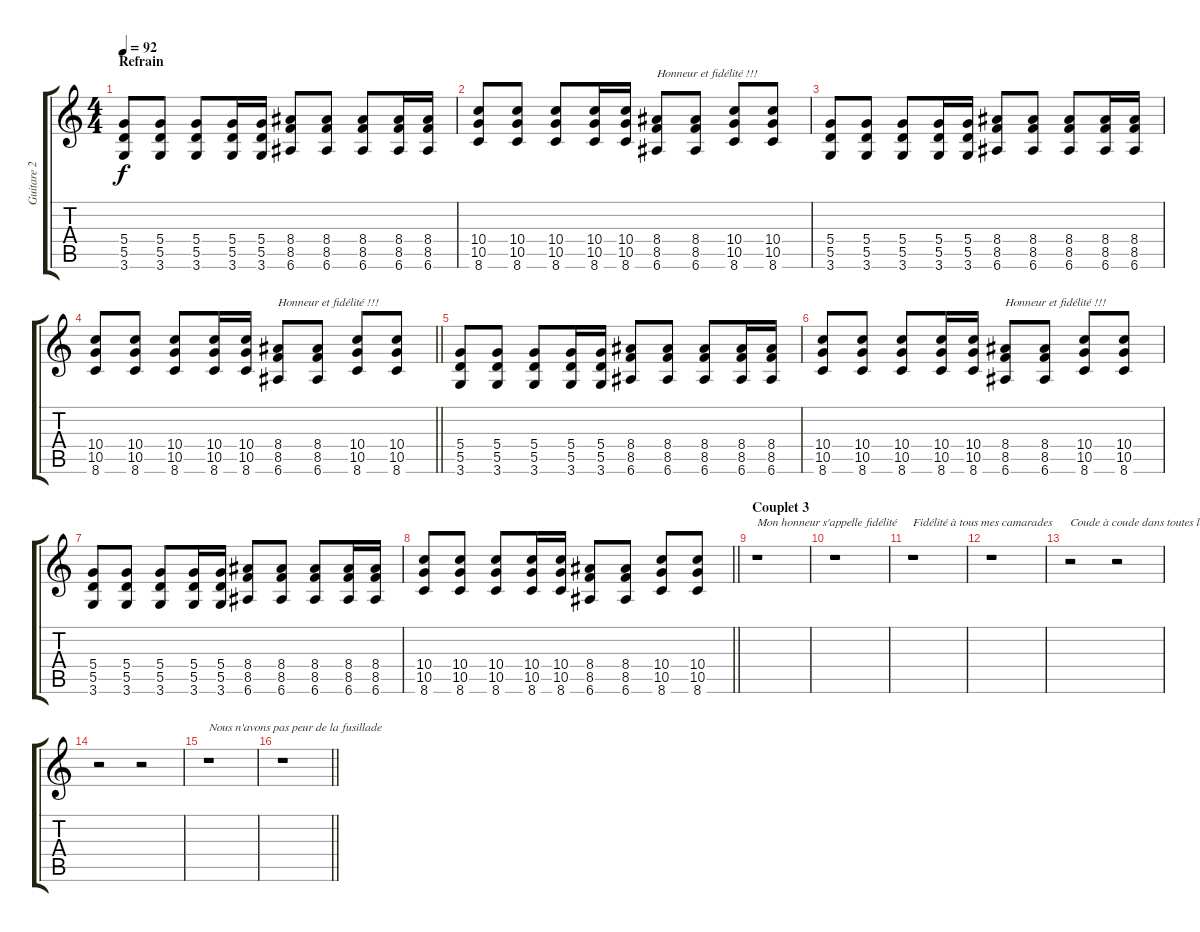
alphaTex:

\track ("Guitare 2" "Guitare 2") {instrument distortionguitar}
\staff {score tabs}
\tuning (E4 B3 G3 D3 A2 E2) {hide}
\ts (4 4)
\section ("" "Refrain")
\tempo 92
\clef g2
\ks c
(5.4 5.5 3.6).8{dy f volume 16} (5.4 5.5 3.6).8 (5.4 5.5 3.6).8 (5.4 5.5 3.6).16 (5.4 5.5 3.6).16 (8.4 8.5 6.6).8 (8.4 8.5 6.6).8 (8.4 8.5 6.6).8 (8.4 8.5 6.6).16 (8.4 8.5 6.6).16 |
(10.4 10.5 8.6).8 (10.4 10.5 8.6).8 (10.4 10.5 8.6).8 (10.4 10.5 8.6).16 (10.4 10.5 8.6).16 (8.4 8.5 6.6).8{txt "Honneur et fidélité !!!"} (8.4 8.5 6.6).8 (10.4 10.5 8.6).8 (10.4 10.5 8.6).8 |
(5.4 5.5 3.6).8 (5.4 5.5 3.6).8 (5.4 5.5 3.6).8 (5.4 5.5 3.6).16 (5.4 5.5 3.6).16 (8.4 8.5 6.6).8 (8.4 8.5 6.6).8 (8.4 8.5 6.6).8 (8.4 8.5 6.6).16 (8.4 8.5 6.6).16 |
\barLineRight lightlight
(10.4 10.5 8.6).8 (10.4 10.5 8.6).8 (10.4 10.5 8.6).8 (10.4 10.5 8.6).16 (10.4 10.5 8.6).16 (8.4 8.5 6.6).8{txt "Honneur et fidélité !!!"} (8.4 8.5 6.6).8 (10.4 10.5 8.6).8 (10.4 10.5 8.6).8 |
(5.4 5.5 3.6).8{volume 16} (5.4 5.5 3.6).8 (5.4 5.5 3.6).8 (5.4 5.5 3.6).16 (5.4 5.5 3.6).16 (8.4 8.5 6.6).8 (8.4 8.5 6.6).8 (8.4 8.5 6.6).8 (8.4 8.5 6.6).16 (8.4 8.5 6.6).16 |
(10.4 10.5 8.6).8 (10.4 10.5 8.6).8 (10.4 10.5 8.6).8 (10.4 10.5 8.6).16 (10.4 10.5 8.6).16 (8.4 8.5 6.6).8{txt "Honneur et fidélité !!!"} (8.4 8.5 6.6).8 (10.4 10.5 8.6).8 (10.4 10.5 8.6).8 |
(5.4 5.5 3.6).8 (5.4 5.5 3.6).8 (5.4 5.5 3.6).8 (5.4 5.5 3.6).16 (5.4 5.5 3.6).16 (8.4 8.5 6.6).8 (8.4 8.5 6.6).8 (8.4 8.5 6.6).8 (8.4 8.5 6.6).16 (8.4 8.5 6.6).16 |
\barLineRight lightlight
(10.4 10.5 8.6).8 (10.4 10.5 8.6).8 (10.4 10.5 8.6).8 (10.4 10.5 8.6).16 (10.4 10.5 8.6).16 (8.4 8.5 6.6).8 (8.4 8.5 6.6).8 (10.4 10.5 8.6).8 (10.4 10.5 8.6).8 |
\section ("" "Couplet 3")
r.1{txt "Mon honneur s'appelle fidélité"} |
r.1 |
r.1{txt "Fidélité à tous mes camarades"} |
r.1 |
r.2{txt "Coude à coude dans toutes les embuscades"} r.2 |
r.2 r.2 |
r.1{txt "Nous n'avons pas peur de la fusillade"} |
\barLineRight lightlight
r.1
